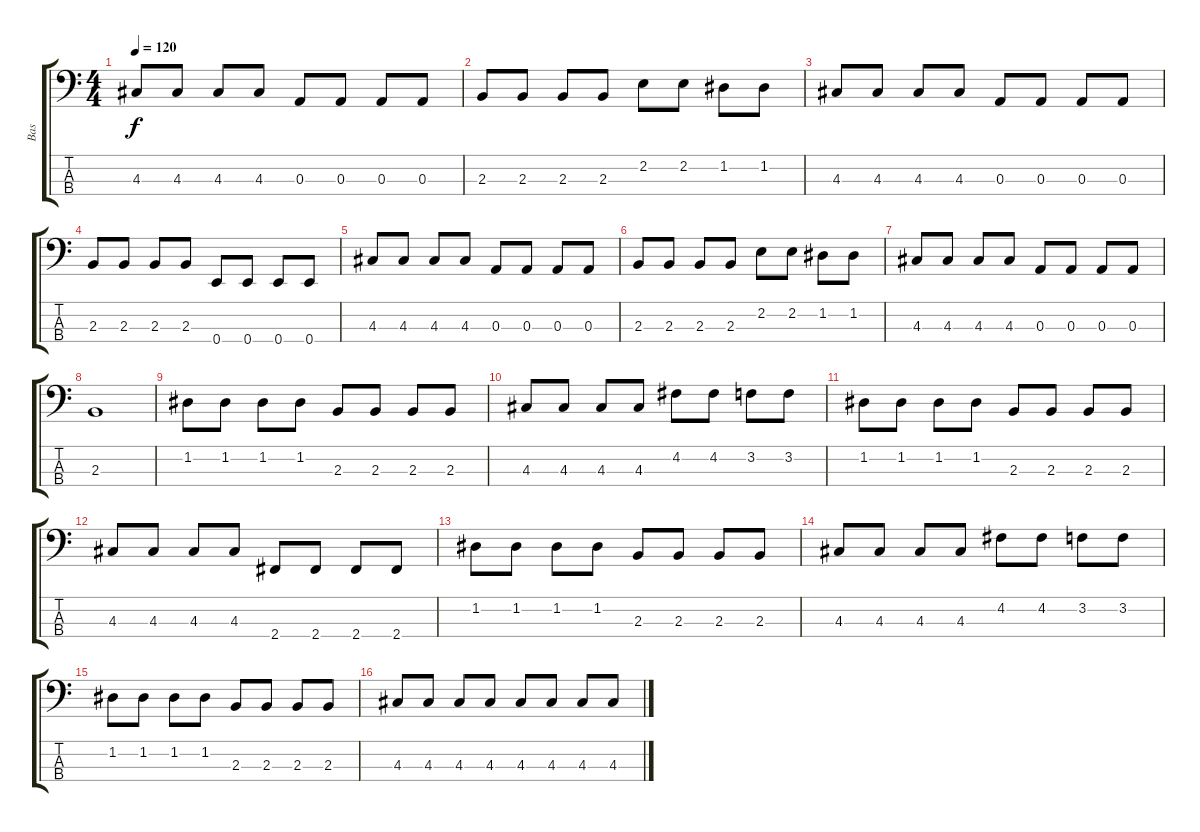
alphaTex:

\track ("Bas" "Bas") {instrument electricbassfinger}
\staff {score tabs}
\tuning (G2 D2 A1 E1) {hide}
\ts (4 4)
\tempo 120
\clef f4
\ks c
4.3.8{dy f} 4.3.8 4.3.8 4.3.8 0.3.8 0.3.8 0.3.8 0.3.8 |
2.3.8 2.3.8 2.3.8 2.3.8 2.2.8 2.2.8 1.2.8 1.2.8 |
4.3.8 4.3.8 4.3.8 4.3.8 0.3.8 0.3.8 0.3.8 0.3.8 |
2.3.8 2.3.8 2.3.8 2.3.8 0.4.8 0.4.8 0.4.8 0.4.8 |
4.3.8 4.3.8 4.3.8 4.3.8 0.3.8 0.3.8 0.3.8 0.3.8 |
2.3.8 2.3.8 2.3.8 2.3.8 2.2.8 2.2.8 1.2.8 1.2.8 |
4.3.8 4.3.8 4.3.8 4.3.8 0.3.8 0.3.8 0.3.8 0.3.8 |
2.3.1 |
1.2.8 1.2.8 1.2.8 1.2.8 2.3.8 2.3.8 2.3.8 2.3.8 |
4.3.8 4.3.8 4.3.8 4.3.8 4.2.8 4.2.8 3.2.8 3.2.8 |
1.2.8 1.2.8 1.2.8 1.2.8 2.3.8 2.3.8 2.3.8 2.3.8 |
4.3.8 4.3.8 4.3.8 4.3.8 2.4.8 2.4.8 2.4.8 2.4.8 |
1.2.8 1.2.8 1.2.8 1.2.8 2.3.8 2.3.8 2.3.8 2.3.8 |
4.3.8 4.3.8 4.3.8 4.3.8 4.2.8 4.2.8 3.2.8 3.2.8 |
1.2.8 1.2.8 1.2.8 1.2.8 2.3.8 2.3.8 2.3.8 2.3.8 |
4.3.8 4.3.8 4.3.8 4.3.8 4.3.8 4.3.8 4.3.8 4.3.8
